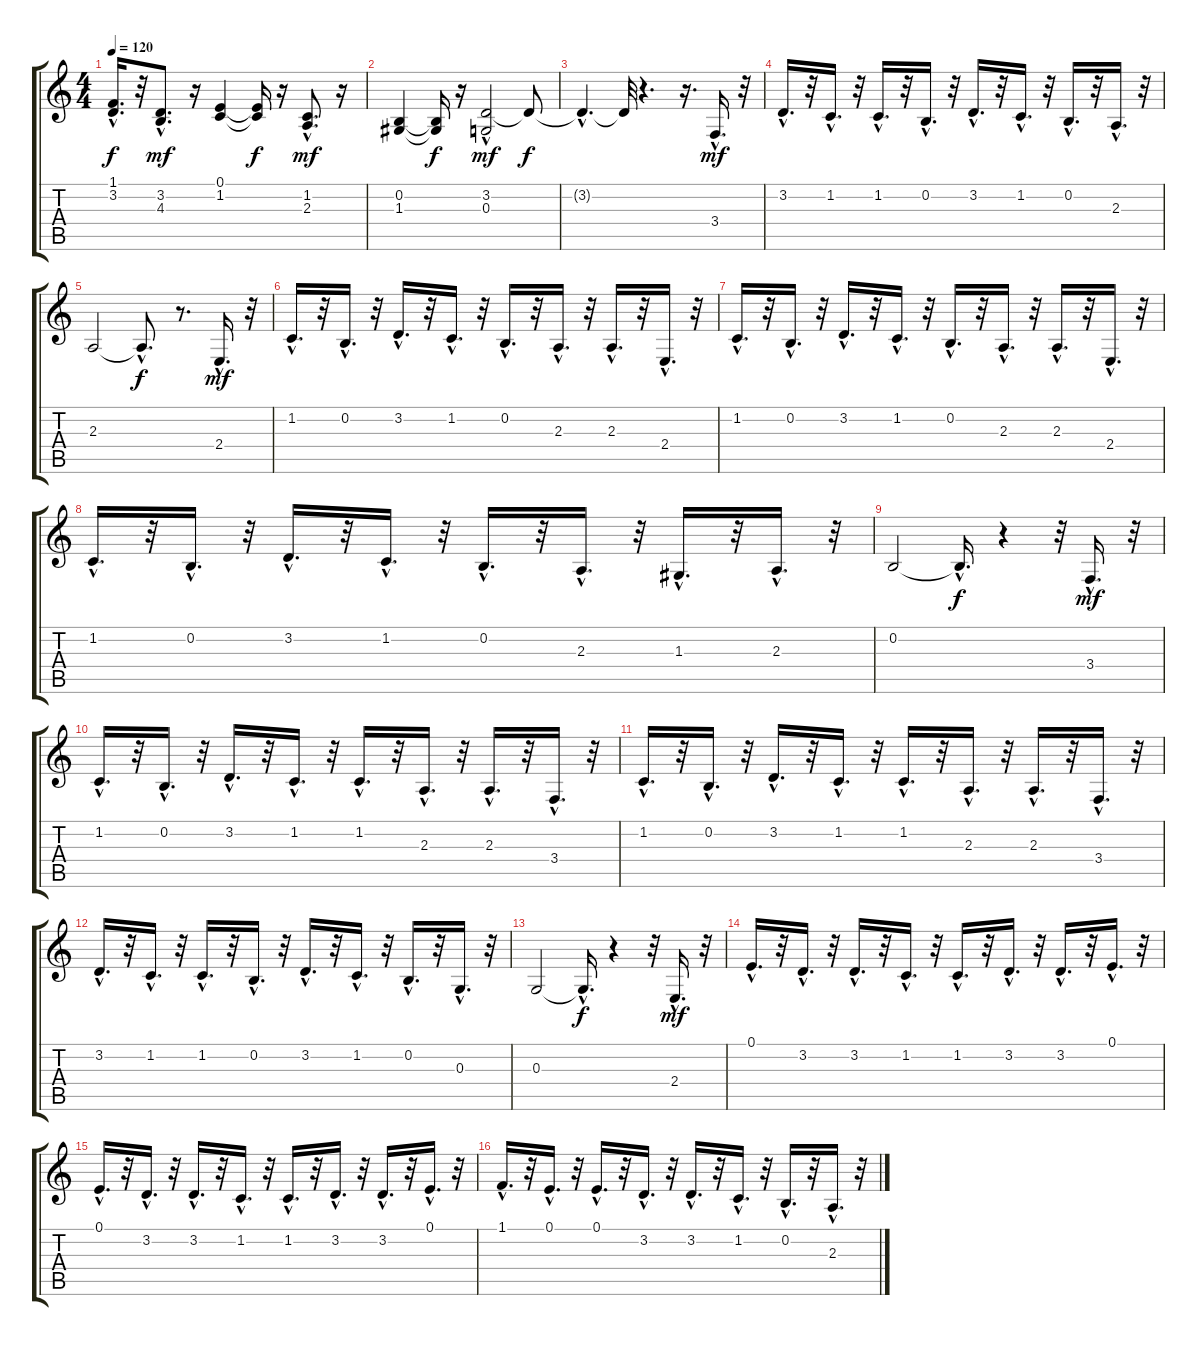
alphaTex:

\track "" {instrument flute}
\staff {score tabs}
\tuning (E4 B3 G3 D3 A2 E2) {hide}
\ts (4 4)
\tempo 120
\clef g2
\ks c
(1.1{hac t} 3.2{hac t}).16{d dy f} r.32 (3.2{hac} 4.3{hac}).8{d dy mf} r.16 (0.1 1.2).4 (0.1{t} 1.2{t}).16{dy f} r.16 (1.2{hac} 2.3{hac}).8{d dy mf} r.16 |
(0.2 1.3).4 (0.2{t} 1.3{t}).16{dy f} r.16 (3.2 0.3{hac}).2{dy mf} 3.2{t}.8{dy f} |
3.2{hac t}.4{d} 3.2{t}.32 r.4{d} r.16{d} 3.4{hac}.16{d dy mf} r.32 |
3.2{hac}.16{d} r.32 1.2{hac}.16{d} r.32 1.2{hac}.16{d} r.32 0.2{hac}.16{d} r.32 3.2{hac}.16{d} r.32 1.2{hac}.16{d} r.32 0.2{hac}.16{d} r.32 2.3{hac}.16{d} r.32 |
2.3.2 2.3{hac t}.8{d dy f} r.8{d} 2.4{hac}.16{d dy mf} r.32 |
1.2{hac}.16{d} r.32 0.2{hac}.16{d} r.32 3.2{hac}.16{d} r.32 1.2{hac}.16{d} r.32 0.2{hac}.16{d} r.32 2.3{hac}.16{d} r.32 2.3{hac}.16{d} r.32 2.4{hac}.16{d} r.32 |
1.2{hac}.16{d} r.32 0.2{hac}.16{d} r.32 3.2{hac}.16{d} r.32 1.2{hac}.16{d} r.32 0.2{hac}.16{d} r.32 2.3{hac}.16{d} r.32 2.3{hac}.16{d} r.32 2.4{hac}.16{d} r.32 |
1.2{hac}.16{d} r.32 0.2{hac}.16{d} r.32 3.2{hac}.16{d} r.32 1.2{hac}.16{d} r.32 0.2{hac}.16{d} r.32 2.3{hac}.16{d} r.32 1.3{hac}.16{d} r.32 2.3{hac}.16{d} r.32 |
0.2.2 0.2{hac t}.16{d dy f} r.4 r.32 3.4{hac}.16{d dy mf} r.32 |
1.2{hac}.16{d} r.32 0.2{hac}.16{d} r.32 3.2{hac}.16{d} r.32 1.2{hac}.16{d} r.32 1.2{hac}.16{d} r.32 2.3{hac}.16{d} r.32 2.3{hac}.16{d} r.32 3.4{hac}.16{d} r.32 |
1.2{hac}.16{d} r.32 0.2{hac}.16{d} r.32 3.2{hac}.16{d} r.32 1.2{hac}.16{d} r.32 1.2{hac}.16{d} r.32 2.3{hac}.16{d} r.32 2.3{hac}.16{d} r.32 3.4{hac}.16{d} r.32 |
3.2{hac}.16{d} r.32 1.2{hac}.16{d} r.32 1.2{hac}.16{d} r.32 0.2{hac}.16{d} r.32 3.2{hac}.16{d} r.32 1.2{hac}.16{d} r.32 0.2{hac}.16{d} r.32 0.3{hac}.16{d} r.32 |
0.3.2 0.3{hac t}.16{d dy f} r.4 r.32 2.4{hac}.16{d dy mf} r.32 |
0.1{hac}.16{d} r.32 3.2{hac}.16{d} r.32 3.2{hac}.16{d} r.32 1.2{hac}.16{d} r.32 1.2{hac}.16{d} r.32 3.2{hac}.16{d} r.32 3.2{hac}.16{d} r.32 0.1{hac}.16{d} r.32 |
0.1{hac}.16{d} r.32 3.2{hac}.16{d} r.32 3.2{hac}.16{d} r.32 1.2{hac}.16{d} r.32 1.2{hac}.16{d} r.32 3.2{hac}.16{d} r.32 3.2{hac}.16{d} r.32 0.1{hac}.16{d} r.32 |
1.1{hac}.16{d} r.32 0.1{hac}.16{d} r.32 0.1{hac}.16{d} r.32 3.2{hac}.16{d} r.32 3.2{hac}.16{d} r.32 1.2{hac}.16{d} r.32 0.2{hac}.16{d} r.32 2.3{hac}.16{d} r.32
